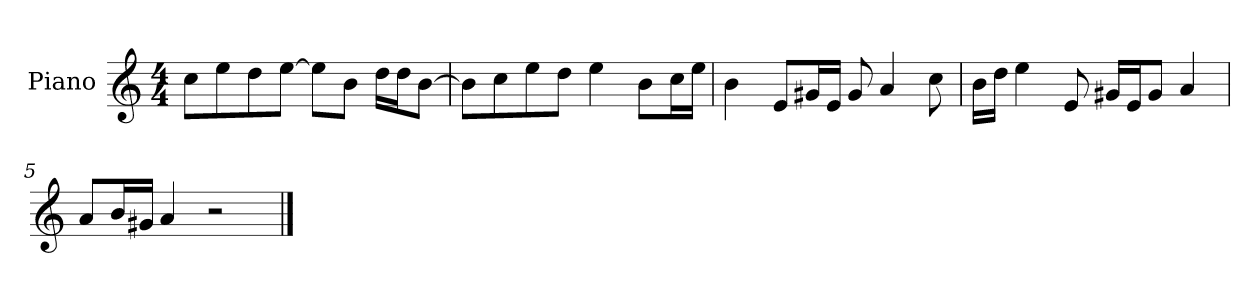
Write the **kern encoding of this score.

**kern
*part1
*staff1
*I"Piano
*I'P-no
*clefG2
*k[]
*M4/4
*MM90
=1
8cc\L
8ee\
8dd\
[8ee\J
8ee\L]
8b\J
16dd\LL
16dd\J
[8b\J
=2
8b\L]
8cc\
8ee\
8dd\J
4ee\
8b\L
16cc\L
16ee\JJ
=3
4b\
8e/L
16g#X/L
16e/JJ
8g#/
4a/
8cc\
=4
16b\LL
16dd\JJ
4ee\
8e/
16g#X/LL
16e/J
8g#/J
4a/
=5
8a/L
16b/L
16g#X/JJ
4a/
2r
==
*-
